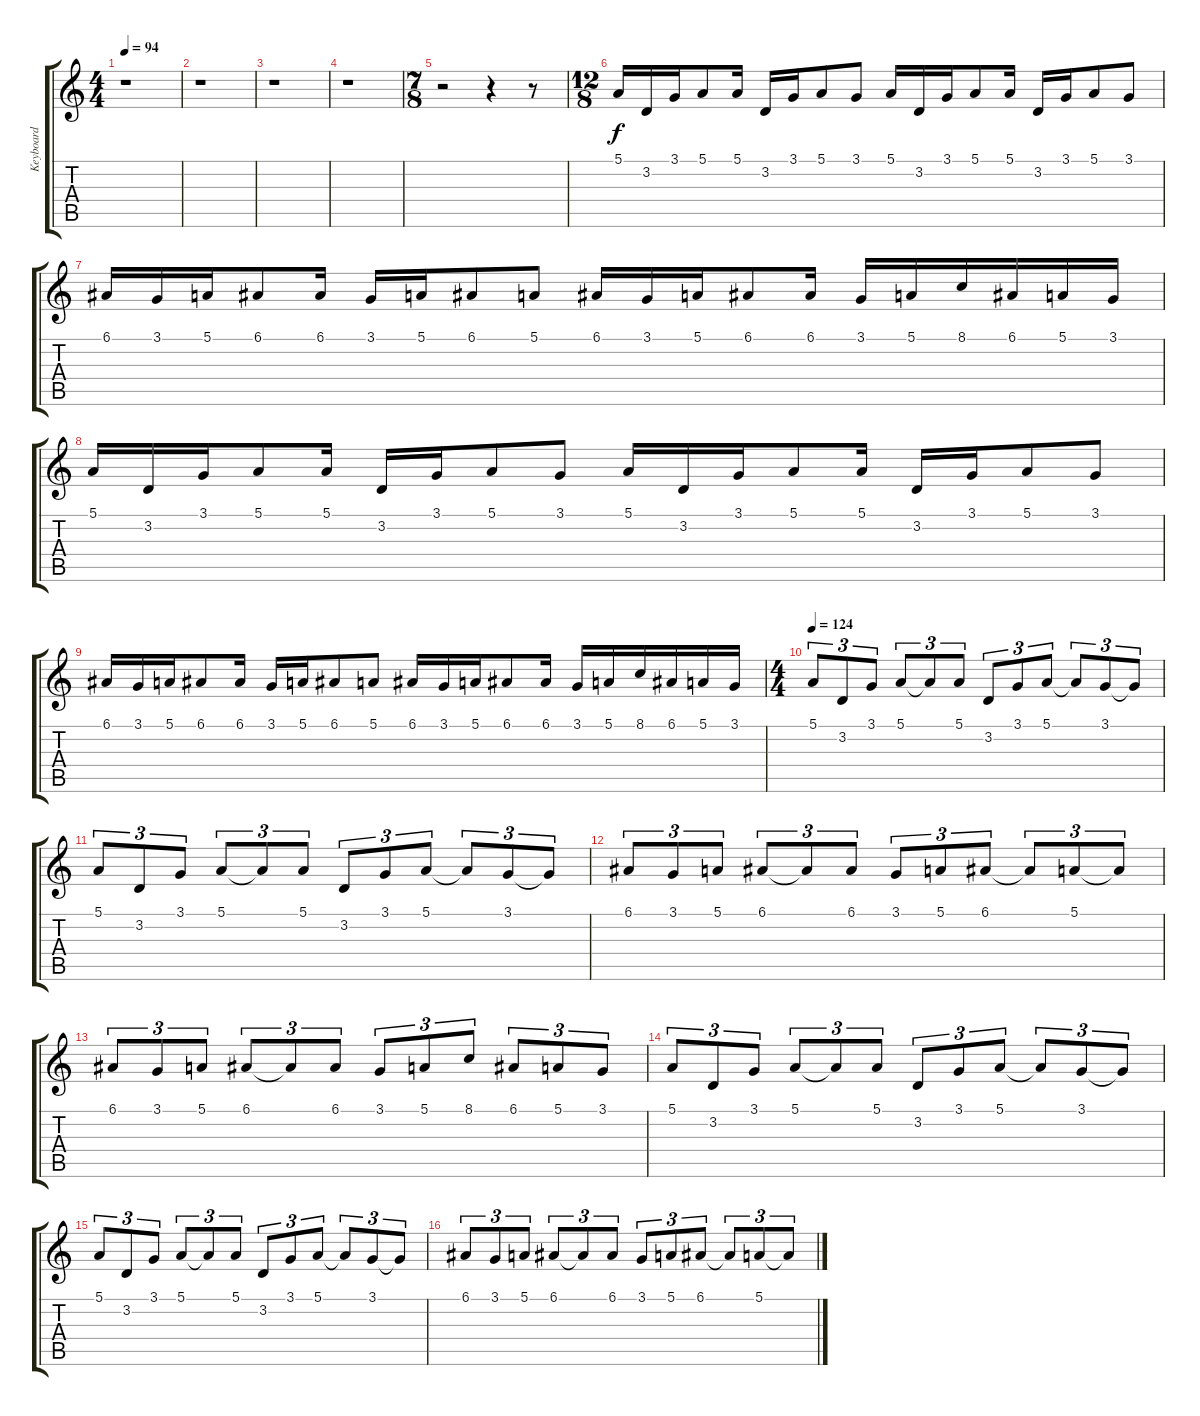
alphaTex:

\track ("Keyboard" "Keyboard") {instrument acousticgrandpiano}
\staff {score tabs}
\tuning (E4 B3 G3 D3 A2 D2) {hide}
\ts (4 4)
\tempo 94
\clef g2
\ks c
r.1{dy f} |
r.1 |
r.1 |
r.1 |
\ts (7 8)
r.2 r.4 r.8 |
\ts (12 8)
5.1.16{instrument tuba} 3.2.16 3.1.16 5.1.8 5.1.16 3.2.16 3.1.16 5.1.8 3.1.8 5.1.16 3.2.16 3.1.16 5.1.8 5.1.16 3.2.16 3.1.16 5.1.8 3.1.8 |
6.1.16 3.1.16 5.1.16 6.1.8 6.1.16 3.1.16 5.1.16 6.1.8 5.1.8 6.1.16 3.1.16 5.1.16 6.1.8 6.1.16 3.1.16 5.1.16 8.1.16 6.1.16 5.1.16 3.1.16 |
5.1.16 3.2.16 3.1.16 5.1.8 5.1.16 3.2.16 3.1.16 5.1.8 3.1.8 5.1.16 3.2.16 3.1.16 5.1.8 5.1.16 3.2.16 3.1.16 5.1.8 3.1.8 |
6.1.16 3.1.16 5.1.16 6.1.8 6.1.16 3.1.16 5.1.16 6.1.8 5.1.8 6.1.16 3.1.16 5.1.16 6.1.8 6.1.16 3.1.16 5.1.16 8.1.16 6.1.16 5.1.16 3.1.16 |
\ts (4 4)
\tempo 124
5.1.8{tu (3 2) instrument trombone} 3.2.8{tu (3 2)} 3.1.8{tu (3 2)} 5.1.8{tu (3 2)} 5.1{t}.8{tu (3 2)} 5.1.8{tu (3 2)} 3.2.8{tu (3 2)} 3.1.8{tu (3 2)} 5.1.8{tu (3 2)} 5.1{t}.8{tu (3 2)} 3.1.8{tu (3 2)} 3.1{t}.8{tu (3 2)} |
5.1.8{tu (3 2)} 3.2.8{tu (3 2)} 3.1.8{tu (3 2)} 5.1.8{tu (3 2)} 5.1{t}.8{tu (3 2)} 5.1.8{tu (3 2)} 3.2.8{tu (3 2)} 3.1.8{tu (3 2)} 5.1.8{tu (3 2)} 5.1{t}.8{tu (3 2)} 3.1.8{tu (3 2)} 3.1{t}.8{tu (3 2)} |
6.1.8{tu (3 2)} 3.1.8{tu (3 2)} 5.1.8{tu (3 2)} 6.1.8{tu (3 2)} 6.1{t}.8{tu (3 2)} 6.1.8{tu (3 2)} 3.1.8{tu (3 2)} 5.1.8{tu (3 2)} 6.1.8{tu (3 2)} 6.1{t}.8{tu (3 2)} 5.1.8{tu (3 2)} 5.1{t}.8{tu (3 2)} |
6.1.8{tu (3 2)} 3.1.8{tu (3 2)} 5.1.8{tu (3 2)} 6.1.8{tu (3 2)} 6.1{t}.8{tu (3 2)} 6.1.8{tu (3 2)} 3.1.8{tu (3 2)} 5.1.8{tu (3 2)} 8.1.8{tu (3 2)} 6.1.8{tu (3 2)} 5.1.8{tu (3 2)} 3.1.8{tu (3 2)} |
5.1.8{tu (3 2)} 3.2.8{tu (3 2)} 3.1.8{tu (3 2)} 5.1.8{tu (3 2)} 5.1{t}.8{tu (3 2)} 5.1.8{tu (3 2)} 3.2.8{tu (3 2)} 3.1.8{tu (3 2)} 5.1.8{tu (3 2)} 5.1{t}.8{tu (3 2)} 3.1.8{tu (3 2)} 3.1{t}.8{tu (3 2)} |
5.1.8{tu (3 2)} 3.2.8{tu (3 2)} 3.1.8{tu (3 2)} 5.1.8{tu (3 2)} 5.1{t}.8{tu (3 2)} 5.1.8{tu (3 2)} 3.2.8{tu (3 2)} 3.1.8{tu (3 2)} 5.1.8{tu (3 2)} 5.1{t}.8{tu (3 2)} 3.1.8{tu (3 2)} 3.1{t}.8{tu (3 2)} |
6.1.8{tu (3 2)} 3.1.8{tu (3 2)} 5.1.8{tu (3 2)} 6.1.8{tu (3 2)} 6.1{t}.8{tu (3 2)} 6.1.8{tu (3 2)} 3.1.8{tu (3 2)} 5.1.8{tu (3 2)} 6.1.8{tu (3 2)} 6.1{t}.8{tu (3 2)} 5.1.8{tu (3 2)} 5.1{t}.8{tu (3 2)}
